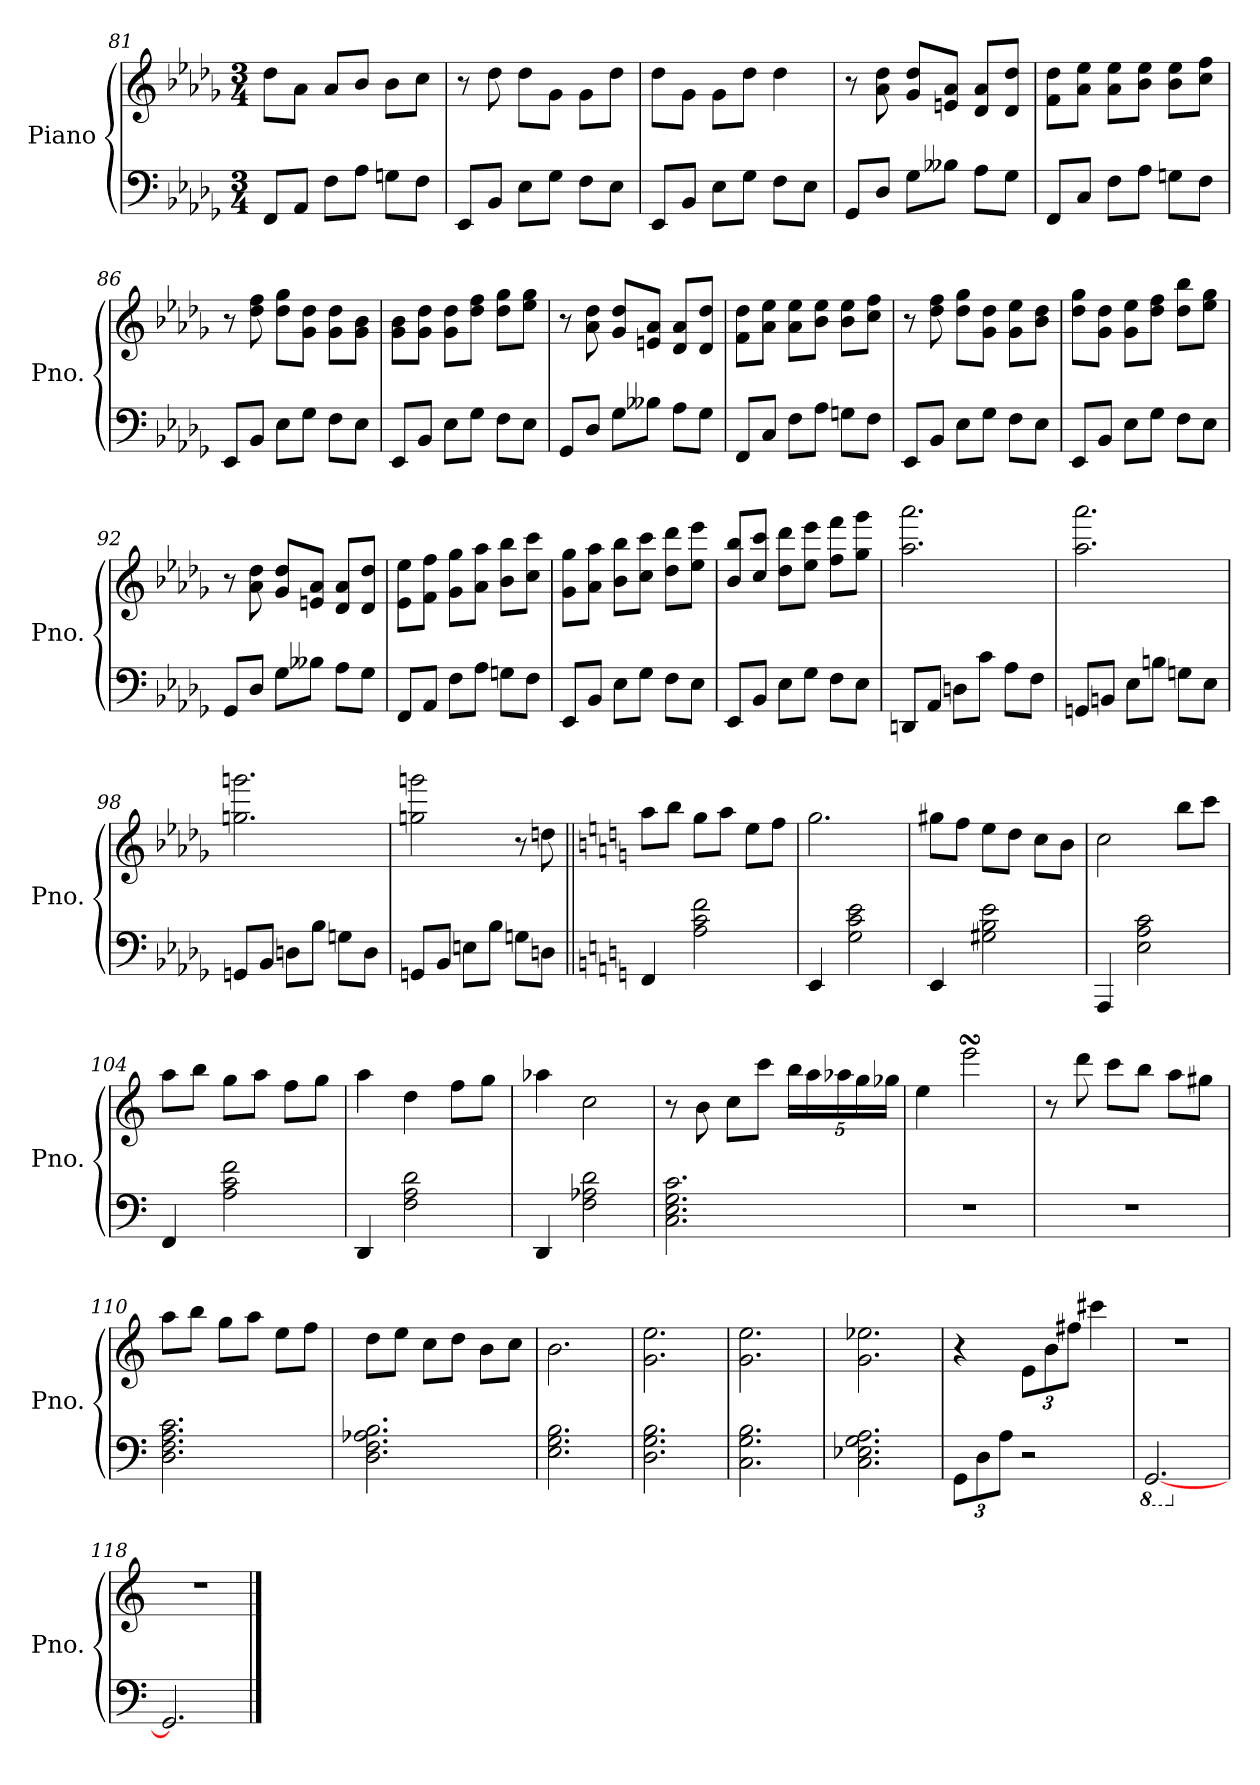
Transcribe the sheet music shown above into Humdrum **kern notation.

**kern	**kern
*part1	*part1
*staff2	*staff1
*I"Piano	*
*I'Pno.	*
!!LO:LB:g=z
*clefF4	*clefG2
*k[b-e-a-d-g-]	*k[b-e-a-d-g-]
*M3/4	*M3/4
=81	=81
8FF/L	8dd-\L
8AA-/J	8a-\J
8F\L	8a-/L
8A-\J	8b-/J
8Gn\L	8b-\L
8F\J	8cc\J
!!LO:LB:g=z
=82	=82
8EE-/L	8r
8BB-/J	8dd-\
8E-\L	8dd-\L
8G-\J	8g-\J
8F\L	8g-\L
8E-\J	8dd-\J
=83	=83
8EE-/L	8dd-\L
8BB-/J	8g-\J
8E-\L	8g-\L
8G-\J	8dd-\J
8F\L	4dd-\
8E-\J	.
=84	=84
8GG-/L	8r
8D-/J	8a-\ 8dd-\
8G-\L	8g-/ 8dd-/L
8B--X\J	8en/ 8a-/J
8A-\L	8d-/ 8a-/L
8G-\J	8d-/ 8dd-/J
!!LO:LB:g=z
=85	=85
8FF/L	8f\ 8dd-\L
8C/J	8a-\ 8ee-\J
8F\L	8a-\ 8ee-\L
8A-\J	8b-\ 8ee-\J
8Gn\L	8b-\ 8ee-\L
8F\J	8cc\ 8ff\J
=86	=86
8EE-/L	8r
8BB-/J	8dd-\ 8ff\
8E-\L	8dd-\ 8gg-\L
8G-\J	8g-\ 8dd-\J
8F\L	8g-\ 8dd-\L
8E-\J	8g-\ 8b-\J
=87	=87
8EE-/L	8g-\ 8b-\L
8BB-/J	8g-\ 8dd-\J
8E-\L	8g-\ 8dd-\L
8G-\J	8dd-\ 8ff\J
8F\L	8dd-\ 8gg-\L
8E-\J	8ee-\ 8gg-\J
!!LO:LB:g=z
=88	=88
8GG-/L	8r
8D-/J	8a-\ 8dd-\
8G-\L	8g-/ 8dd-/L
8B--X\J	8en/ 8a-/J
8A-\L	8d-/ 8a-/L
8G-\J	8d-/ 8dd-/J
=89	=89
8FF/L	8f\ 8dd-\L
8C/J	8a-\ 8ee-\J
8F\L	8a-\ 8ee-\L
8A-\J	8b-\ 8ee-\J
8Gn\L	8b-\ 8ee-\L
8F\J	8cc\ 8ff\J
=90	=90
8EE-/L	8r
8BB-/J	8dd-\ 8ff\
8E-\L	8dd-\ 8gg-\L
8G-\J	8g-\ 8dd-\J
8F\L	8g-\ 8ee-\L
8E-\J	8b-\ 8dd-\J
=91	=91
8EE-/L	8dd-\ 8gg-\L
8BB-/J	8g-\ 8dd-\J
8E-\L	8g-\ 8ee-\L
8G-\J	8dd-\ 8ff\J
8F\L	8dd-\ 8bb-\L
8E-\J	8ee-\ 8gg-\J
=92	=92
8GG-/L	8r
8D-/J	8a-\ 8dd-\
8G-\L	8g-/ 8dd-/L
8B--X\J	8en/ 8a-/J
8A-\L	8d-/ 8a-/L
8G-\J	8d-/ 8dd-/J
=93	=93
8FF/L	8e-\ 8ee-\L
8AA-/J	8f\ 8ff\J
8F\L	8g-\ 8gg-\L
8A-\J	8a-\ 8aa-\J
8Gn\L	8b-\ 8bb-\L
8F\J	8cc\ 8ccc\J
!!LO:LB:g=z
=94	=94
8EE-/L	8g-\ 8gg-\L
8BB-/J	8a-\ 8aa-\J
8E-\L	8b-\ 8bb-\L
8G-\J	8cc\ 8ccc\J
8F\L	8dd-\ 8ddd-\L
8E-\J	8ee-\ 8eee-\J
=95	=95
8EE-/L	8b-/ 8bb-/L
8BB-/J	8cc/ 8ccc/J
8E-\L	8dd-\ 8ddd-\L
8G-\J	8ee-\ 8eee-\J
8F\L	8ff\ 8fff\L
8E-\J	8gg-\ 8ggg-\J
=96	=96
8DDn/L	2.aa-\ 2.aaa-\
8AA-/J	.
8Dn\L	.
8c\J	.
8A-\L	.
8F\J	.
=97	=97
8GGn/L	2.aa-\ 2.aaa-\
8BBn/J	.
8E-\L	.
8Bn\J	.
8Gn\L	.
8E-\J	.
=98	=98
8GGn/L	2.ggn\ 2.gggn\
8BB-/J	.
8Dn\L	.
8B-\J	.
8Gn\L	.
8D\J	.
!!LO:PB:g=z
=99	=99
8GGn/L	2ggn\ 2gggn\
8BB-/J	.
8En\L	.
8B-\J	.
8Gn\L	8r
8Dn\J	8ddn\
!!LO:LB:g=z
=100||	=100||
*k[]	*k[]
4FF/	8aa\L
.	8bb\J
2A\ 2c\ 2f\	8gg\L
.	8aa\J
.	8ee\L
.	8ff\J
=101	=101
4EE/	2.gg\
2G\ 2c\ 2e\	.
=102	=102
4EE/	8gg#X\L
.	8ff\J
2G#X\ 2B\ 2e\	8ee\L
.	8dd\J
.	8cc\L
.	8b\J
=103	=103
4AAA/	2cc\
2E\ 2A\ 2c\	.
.	8bb\L
.	8ccc\J
=104	=104
4FF/	8aa\L
.	8bb\J
2A\ 2c\ 2f\	8gg\L
.	8aa\J
.	8ff\L
.	8gg\J
=105	=105
4DD/	4aa\
2F\ 2A\ 2d\	4dd\
.	8ff\L
.	8gg\J
!!LO:LB:g=z
=106	=106
4DD/	4aa-X\
2F\ 2A-X\ 2d\	2cc\
!!LO:LB:g=z
=107	=107
2.C\ 2.E\ 2.G\ 2.c\	8r
.	8b\
.	8cc\L
.	8ccc\J
*	*Xbrackettup
.	20bb\LL
.	20aa\
.	20aa-X\
.	20gg\
.	20gg-X\JJ
=108	=108
2.r	4ee\
.	2eeesSsS\
=109	=109
2.r	8r
.	8ddd\
.	8ccc\L
.	8bb\J
.	8aa\L
.	8gg#X\J
=110	=110
2.D\ 2.F\ 2.A\ 2.c\	8aa\L
.	8bb\J
.	8gg\L
.	8aa\J
.	8ee\L
.	8ff\J
=111	=111
2.D\ 2.F\ 2.A-X\ 2.B\	8dd\L
.	8ee\J
.	8cc\L
.	8dd\J
.	8b\L
.	8cc\J
=112	=112
2.E\ 2.G\ 2.B\	2.b\
=113	=113
2.D\ 2.G\ 2.B\	2.g\ 2.ee\
=114	=114
2.C\ 2.G\ 2.B\	2.g\ 2.ee\
=115	=115
2.C\ 2.E-X\ 2.G\ 2.A\	2.g\ 2.ee-X\
!!LO:LB:g=z
=116	=116
*Xbrackettup	*
12GG\L	4r
12D\	.
12A\J	.
2r	12e\L
.	12b\
.	12ff#X\J
.	4ccc#X\
=117	=117
*8ba	*
[2.GGG/	2.r
=118	=118
*X8ba	*
2.GG/]	2.r
==	==
*-	*-
